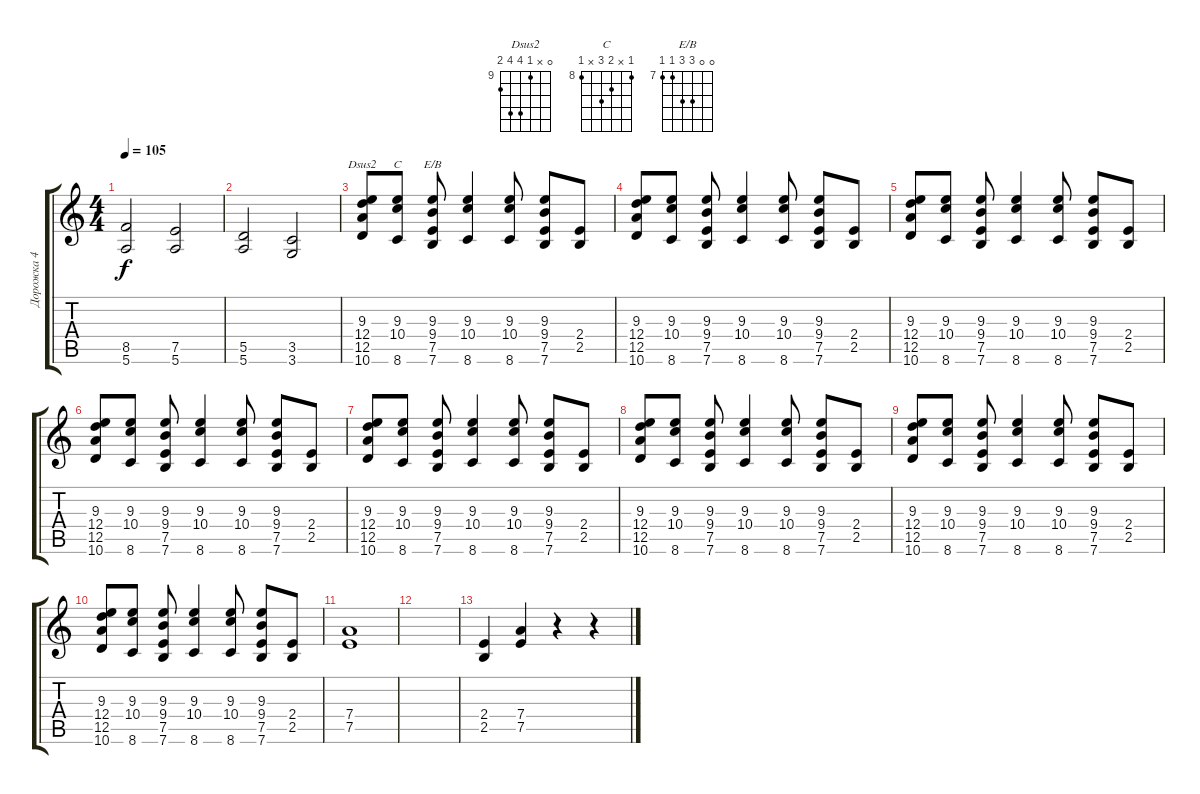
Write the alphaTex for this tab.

\track ("Дорожка 4" "Дорожка 4") {instrument overdrivenguitar}
\staff {score tabs}
\tuning (E4 B3 G3 D3 A2 E2) {hide}
\chord ("Dsus2" 0 x 9 12 12 10) {firstfret 9}
\chord ("C" 8 x 9 10 x 8) {firstfret 8}
\chord ("E/B" 0 0 9 9 7 7) {firstfret 7}
\ts (4 4)
\tempo 105
\clef g2
\ks c
(8.5 5.6).2{dy f} (7.5 5.6).2 |
(5.5 5.6).2 (3.5 3.6).2 |
(9.3 12.4 12.5 10.6).8{ch "Dsus2"} (9.3 10.4 8.6).8{ch "C"} (9.3 9.4 7.5 7.6).8{ch "E/B"} (9.3 10.4 8.6).4 (9.3 10.4 8.6).8 (9.3 9.4 7.5 7.6).8 (2.4 2.5).8 |
(9.3 12.4 12.5 10.6).8 (9.3 10.4 8.6).8 (9.3 9.4 7.5 7.6).8 (9.3 10.4 8.6).4 (9.3 10.4 8.6).8 (9.3 9.4 7.5 7.6).8 (2.4 2.5).8 |
(9.3 12.4 12.5 10.6).8 (9.3 10.4 8.6).8 (9.3 9.4 7.5 7.6).8 (9.3 10.4 8.6).4 (9.3 10.4 8.6).8 (9.3 9.4 7.5 7.6).8 (2.4 2.5).8 |
(9.3 12.4 12.5 10.6).8 (9.3 10.4 8.6).8 (9.3 9.4 7.5 7.6).8 (9.3 10.4 8.6).4 (9.3 10.4 8.6).8 (9.3 9.4 7.5 7.6).8 (2.4 2.5).8 |
(9.3 12.4 12.5 10.6).8 (9.3 10.4 8.6).8 (9.3 9.4 7.5 7.6).8 (9.3 10.4 8.6).4 (9.3 10.4 8.6).8 (9.3 9.4 7.5 7.6).8 (2.4 2.5).8 |
(9.3 12.4 12.5 10.6).8 (9.3 10.4 8.6).8 (9.3 9.4 7.5 7.6).8 (9.3 10.4 8.6).4 (9.3 10.4 8.6).8 (9.3 9.4 7.5 7.6).8 (2.4 2.5).8 |
(9.3 12.4 12.5 10.6).8 (9.3 10.4 8.6).8 (9.3 9.4 7.5 7.6).8 (9.3 10.4 8.6).4 (9.3 10.4 8.6).8 (9.3 9.4 7.5 7.6).8 (2.4 2.5).8 |
(9.3 12.4 12.5 10.6).8 (9.3 10.4 8.6).8 (9.3 9.4 7.5 7.6).8 (9.3 10.4 8.6).4 (9.3 10.4 8.6).8 (9.3 9.4 7.5 7.6).8 (2.4 2.5).8 |
(7.4 7.5).1 |
|
(2.4 2.5).4 (7.4 7.5).4 r.4 r.4
